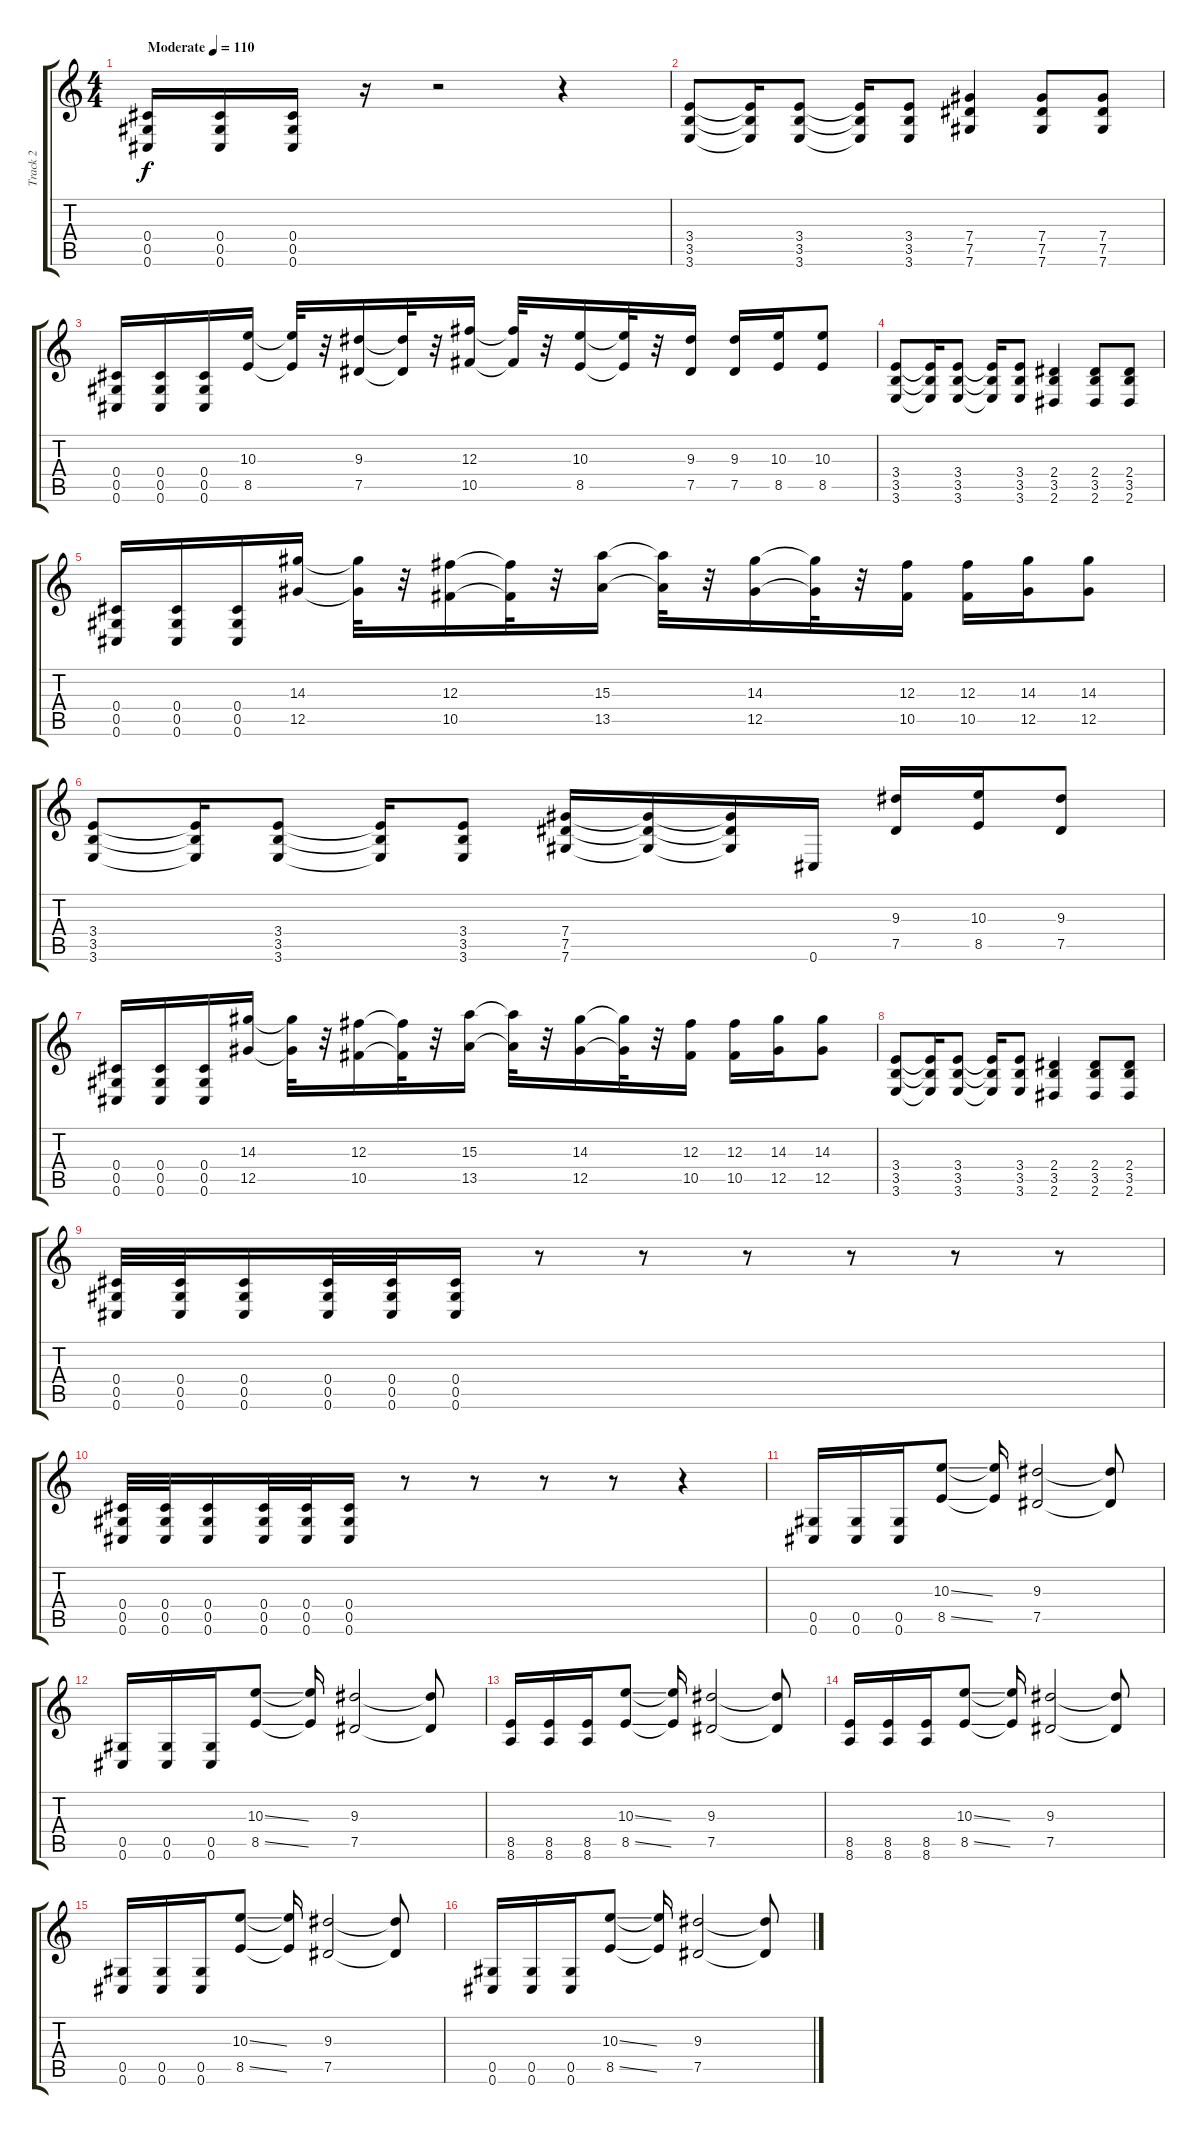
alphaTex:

\track ("Track 2" "Track 2") {instrument distortionguitar}
\staff {score tabs}
\tuning (Eb4 Bb3 Gb3 Db3 Ab2 Db2) {hide}
\ts (4 4)
\tempo (110 "Moderate")
\clef g2
\ks c
(0.4 0.5 0.6).16{dy f instrument distortionguitar} (0.4 0.5 0.6).16 (0.4 0.5 0.6).16 r.16 r.2 r.4 |
(3.4 3.5 3.6).8 (3.4{t} 3.5{t} 3.6{t}).16 (3.4 3.5 3.6).8 (3.4{t} 3.5{t} 3.6{t}).16 (3.4 3.5 3.6).8 (7.4 7.5 7.6).4 (7.4 7.5 7.6).8 (7.4 7.5 7.6).8 |
(0.4 0.5 0.6).16 (0.4 0.5 0.6).16 (0.4 0.5 0.6).16 (10.3 8.5).16 (10.3{t} 8.5{t}).32 r.32 (9.3 7.5).16 (9.3{t} 7.5{t}).32 r.32 (12.3 10.5).16 (12.3{t} 10.5{t}).32 r.32 (10.3 8.5).16 (10.3{t} 8.5{t}).32 r.32 (9.3 7.5).16 (9.3 7.5).16 (10.3 8.5).16 (10.3 8.5).8 |
(3.4 3.5 3.6).8 (3.4{t} 3.5{t} 3.6{t}).16 (3.4 3.5 3.6).8 (3.4{t} 3.5{t} 3.6{t}).16 (3.4 3.5 3.6).8 (2.4 3.5 2.6).4 (2.4 3.5 2.6).8 (2.4 3.5 2.6).8 |
(0.4 0.5 0.6).16 (0.4 0.5 0.6).16 (0.4 0.5 0.6).16 (14.3 12.5).16 (14.3{t} 12.5{t}).32 r.32 (12.3 10.5).16 (12.3{t} 10.5{t}).32 r.32 (15.3 13.5).16 (15.3{t} 13.5{t}).32 r.32 (14.3 12.5).16 (14.3{t} 12.5{t}).32 r.32 (12.3 10.5).16 (12.3 10.5).16 (14.3 12.5).16 (14.3 12.5).8 |
(3.4 3.5 3.6).8 (3.4{t} 3.5{t} 3.6{t}).16 (3.4 3.5 3.6).8 (3.4{t} 3.5{t} 3.6{t}).16 (3.4 3.5 3.6).8 (7.4 7.5 7.6).16 (7.4{t} 7.5{t} 7.6{t}).16 (7.4{t} 7.5{t} 7.6{t}).16 0.6.16 (9.3 7.5).16 (10.3 8.5).16 (9.3 7.5).8 |
(0.4 0.5 0.6).16 (0.4 0.5 0.6).16 (0.4 0.5 0.6).16 (14.3 12.5).16 (14.3{t} 12.5{t}).32 r.32 (12.3 10.5).16 (12.3{t} 10.5{t}).32 r.32 (15.3 13.5).16 (15.3{t} 13.5{t}).32 r.32 (14.3 12.5).16 (14.3{t} 12.5{t}).32 r.32 (12.3 10.5).16 (12.3 10.5).16 (14.3 12.5).16 (14.3 12.5).8 |
(3.4 3.5 3.6).8 (3.4{t} 3.5{t} 3.6{t}).16 (3.4 3.5 3.6).8 (3.4{t} 3.5{t} 3.6{t}).16 (3.4 3.5 3.6).8 (2.4 3.5 2.6).4 (2.4 3.5 2.6).8 (2.4 3.5 2.6).8 |
(0.4 0.5 0.6).32 (0.4 0.5 0.6).32 (0.4 0.5 0.6).16 (0.4 0.5 0.6).32 (0.4 0.5 0.6).32 (0.4 0.5 0.6).16 r.8 r.8 r.8 r.8 r.8 r.8 |
(0.4 0.5 0.6).32 (0.4 0.5 0.6).32 (0.4 0.5 0.6).16 (0.4 0.5 0.6).32 (0.4 0.5 0.6).32 (0.4 0.5 0.6).16 r.8 r.8 r.8 r.8 r.4 |
(0.5 0.6).16 (0.5 0.6).16 (0.5 0.6).16 (10.3{ss} 8.5{ss}).8 (10.3{t} 8.5{t}).16 (9.3 7.5).2 (9.3{t} 7.5{t}).8 |
(0.5 0.6).16 (0.5 0.6).16 (0.5 0.6).16 (10.3{ss} 8.5{ss}).8 (10.3{t} 8.5{t}).16 (9.3 7.5).2 (9.3{t} 7.5{t}).8 |
(8.5 8.6).16 (8.5 8.6).16 (8.5 8.6).16 (10.3{ss} 8.5{ss}).8 (10.3{t} 8.5{t}).16 (9.3 7.5).2 (9.3{t} 7.5{t}).8 |
(8.5 8.6).16 (8.5 8.6).16 (8.5 8.6).16 (10.3{ss} 8.5{ss}).8 (10.3{t} 8.5{t}).16 (9.3 7.5).2 (9.3{t} 7.5{t}).8 |
(0.5 0.6).16 (0.5 0.6).16 (0.5 0.6).16 (10.3{ss} 8.5{ss}).8 (10.3{t} 8.5{t}).16 (9.3 7.5).2 (9.3{t} 7.5{t}).8 |
(0.5 0.6).16 (0.5 0.6).16 (0.5 0.6).16 (10.3{ss} 8.5{ss}).8 (10.3{t} 8.5{t}).16 (9.3 7.5).2 (9.3{t} 7.5{t}).8
